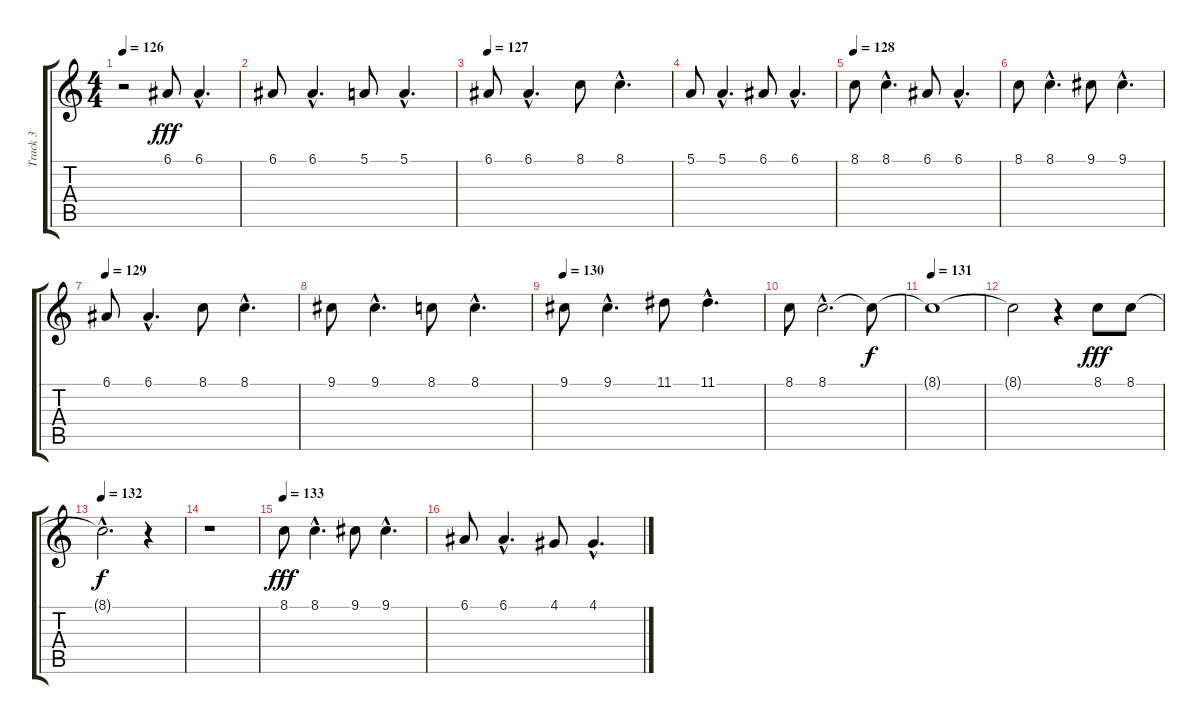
\track ("Track 3" "Track 3") {instrument brasssection}
\staff {score tabs}
\tuning (E4 B3 G3 D3 A2 E2) {hide}
\ts (4 4)
\tempo 126
\clef g2
\ks c
r.2{txt "" dy fff instrument brasssection} 6.1.8 6.1{hac}.4{d} |
6.1.8 6.1{hac}.4{d} 5.1.8 5.1{hac}.4{d} |
\tempo 127
6.1.8 6.1{hac}.4{d} 8.1.8 8.1{hac}.4{d} |
5.1.8 5.1{hac}.4{d} 6.1.8 6.1{hac}.4{d} |
\tempo 128
8.1.8 8.1{hac}.4{d} 6.1.8 6.1{hac}.4{d} |
8.1.8 8.1{hac}.4{d} 9.1.8 9.1{hac}.4{d} |
\tempo 129
6.1.8 6.1{hac}.4{d} 8.1.8 8.1{hac}.4{d} |
9.1.8 9.1{hac}.4{d} 8.1.8 8.1{hac}.4{d} |
\tempo 130
9.1.8 9.1{hac}.4{d} 11.1.8 11.1{hac}.4{d} |
8.1.8 8.1{hac}.2{d} 8.1{t}.8{dy f} |
\tempo 131
8.1{t}.1 |
8.1{t}.2 r.4 8.1.8{dy fff} 8.1.8 |
\tempo 132
8.1{hac t}.2{d dy f} r.4 |
r.1 |
\tempo 133
8.1.8{dy fff} 8.1{hac}.4{d} 9.1.8 9.1{hac}.4{d} |
6.1.8 6.1{hac}.4{d} 4.1.8 4.1{hac}.4{d}
